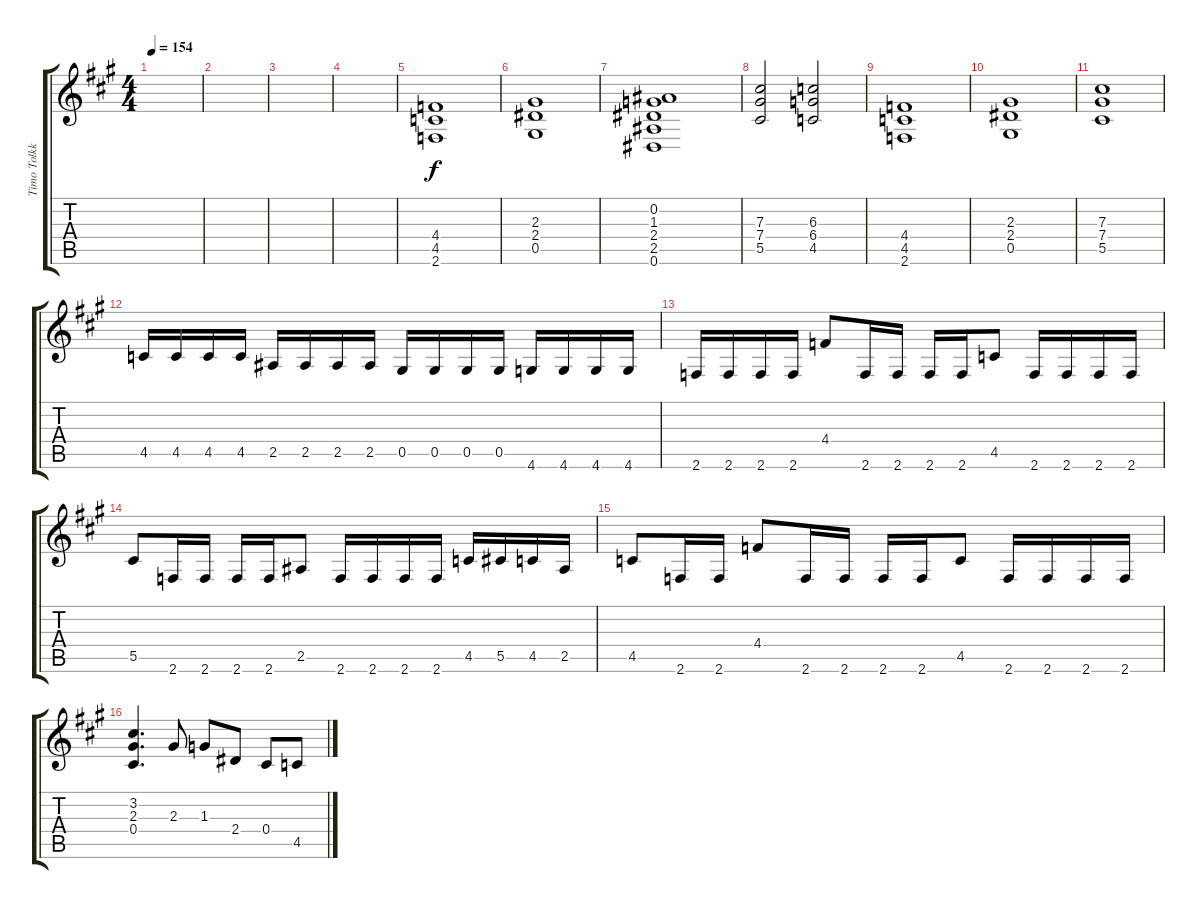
\track ("Timo Tolkki II" "Timo Tolkk") {instrument distortionguitar}
\staff {score tabs}
\tuning (Eb4 Bb3 Gb3 Db3 Ab2 Eb2) {hide}
\ts (4 4)
\tempo 154
\clef g2
\ks a
|
|
|
|
(4.4 4.5 2.6).1 |
(2.3 2.4 0.5).1 |
(0.2 1.3 2.4 2.5 0.6).1 |
(7.3 7.4 5.5).2 (6.3 6.4 4.5).2 |
(4.4 4.5 2.6).1 |
(2.3 2.4 0.5).1 |
(7.3 7.4 5.5).1 |
4.5.16 4.5.16 4.5.16 4.5.16 2.5.16 2.5.16 2.5.16 2.5.16 0.5.16 0.5.16 0.5.16 0.5.16 4.6.16 4.6.16 4.6.16 4.6.16 |
2.6.16 2.6.16 2.6.16 2.6.16 4.4.8 2.6.16 2.6.16 2.6.16 2.6.16 4.5.8 2.6.16 2.6.16 2.6.16 2.6.16 |
5.5.8 2.6.16 2.6.16 2.6.16 2.6.16 2.5.8 2.6.16 2.6.16 2.6.16 2.6.16 4.5.16 5.5.16 4.5.16 2.5.16 |
4.5.8 2.6.16 2.6.16 4.4.8 2.6.16 2.6.16 2.6.16 2.6.16 4.5.8 2.6.16 2.6.16 2.6.16 2.6.16 |
(3.2 2.3 0.4).4{d} 2.3.8 1.3.8 2.4.8 0.4.8 4.5.8
